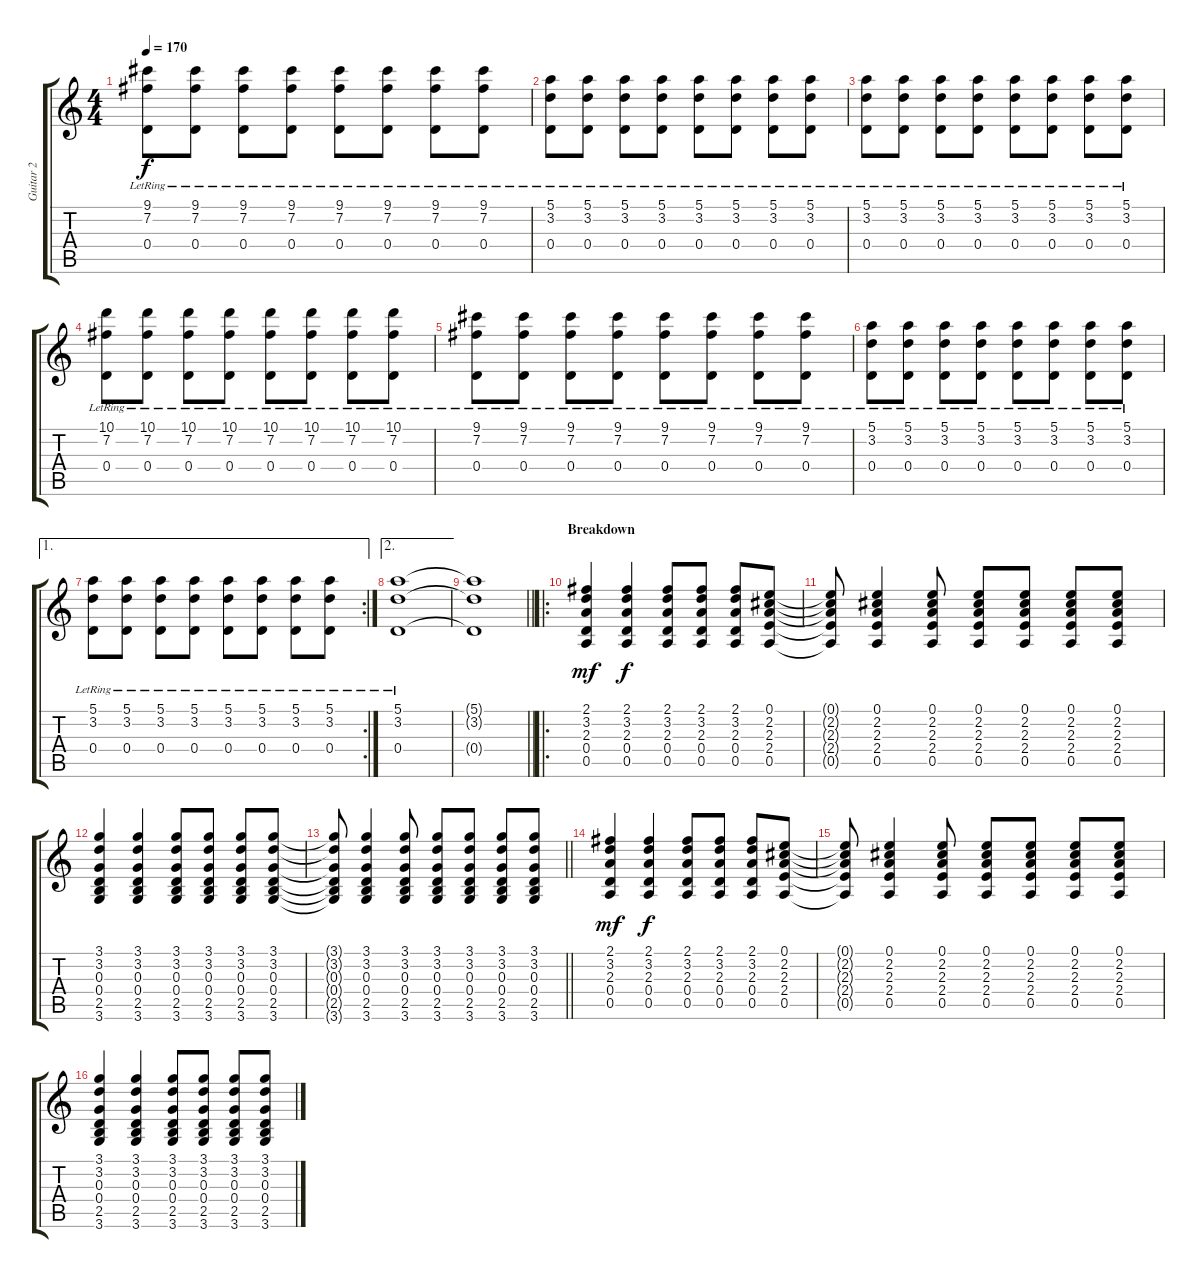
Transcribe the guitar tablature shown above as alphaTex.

\track ("Guitar 2" "Guitar 2") {instrument acousticguitarsteel}
\staff {score tabs}
\tuning (E4 B3 G3 D3 A2 E2) {hide}
\ts (4 4)
\tempo 170
\clef g2
\ks c
(9.1{lr} 7.2 0.4).8{dy f} (9.1{lr} 7.2 0.4).8 (9.1{lr} 7.2 0.4).8 (9.1{lr} 7.2 0.4).8 (9.1{lr} 7.2 0.4).8 (9.1{lr} 7.2 0.4).8 (9.1{lr} 7.2 0.4).8 (9.1{lr} 7.2 0.4).8 |
(5.1{lr} 3.2 0.4).8 (5.1{lr} 3.2 0.4).8 (5.1{lr} 3.2 0.4).8 (5.1{lr} 3.2 0.4).8 (5.1{lr} 3.2 0.4).8 (5.1{lr} 3.2 0.4).8 (5.1{lr} 3.2 0.4).8 (5.1{lr} 3.2 0.4).8 |
(5.1{lr} 3.2 0.4).8 (5.1{lr} 3.2 0.4).8 (5.1{lr} 3.2 0.4).8 (5.1{lr} 3.2 0.4).8 (5.1{lr} 3.2 0.4).8 (5.1{lr} 3.2 0.4).8 (5.1{lr} 3.2 0.4).8 (5.1{lr} 3.2 0.4).8 |
(10.1{lr} 7.2 0.4).8 (10.1{lr} 7.2 0.4).8 (10.1{lr} 7.2 0.4).8 (10.1{lr} 7.2 0.4).8 (10.1{lr} 7.2 0.4).8 (10.1{lr} 7.2 0.4).8 (10.1{lr} 7.2 0.4).8 (10.1{lr} 7.2 0.4).8 |
(9.1{lr} 7.2 0.4).8 (9.1{lr} 7.2 0.4).8 (9.1{lr} 7.2 0.4).8 (9.1{lr} 7.2 0.4).8 (9.1{lr} 7.2 0.4).8 (9.1{lr} 7.2 0.4).8 (9.1{lr} 7.2 0.4).8 (9.1{lr} 7.2 0.4).8 |
(5.1{lr} 3.2 0.4).8 (5.1{lr} 3.2 0.4).8 (5.1{lr} 3.2 0.4).8 (5.1{lr} 3.2 0.4).8 (5.1{lr} 3.2 0.4).8 (5.1{lr} 3.2 0.4).8 (5.1{lr} 3.2 0.4).8 (5.1{lr} 3.2 0.4).8 |
\ae 1
\rc 2
(5.1{lr} 3.2 0.4).8 (5.1{lr} 3.2 0.4).8 (5.1{lr} 3.2 0.4).8 (5.1{lr} 3.2 0.4).8 (5.1{lr} 3.2 0.4).8 (5.1{lr} 3.2 0.4).8 (5.1{lr} 3.2 0.4).8 (5.1{lr} 3.2 0.4).8 |
\ae 2
(5.1{lr} 3.2 0.4).1 |
\barLineRight lightlight
(5.1{t} 3.2{t} 0.4{t}).1 |
\ro
\section ("" "Breakdown")
(2.1 3.2 2.3 0.4 0.5).4{dy mf} (2.1 3.2 2.3 0.4 0.5).4{dy f} (2.1 3.2 2.3 0.4 0.5).8 (2.1 3.2 2.3 0.4 0.5).8 (2.1 3.2 2.3 0.4 0.5).8 (0.1 2.2 2.3 2.4 0.5).8 |
(0.1{t} 2.2{t} 2.3{t} 2.4{t} 0.5{t}).8 (0.1 2.2 2.3 2.4 0.5).4 (0.1 2.2 2.3 2.4 0.5).8 (0.1 2.2 2.3 2.4 0.5).8 (0.1 2.2 2.3 2.4 0.5).8 (0.1 2.2 2.3 2.4 0.5).8 (0.1 2.2 2.3 2.4 0.5).8 |
(3.1 3.2 0.3 0.4 2.5 3.6).4 (3.1 3.2 0.3 0.4 2.5 3.6).4 (3.1 3.2 0.3 0.4 2.5 3.6).8 (3.1 3.2 0.3 0.4 2.5 3.6).8 (3.1 3.2 0.3 0.4 2.5 3.6).8 (3.1 3.2 0.3 0.4 2.5 3.6).8 |
\barLineRight lightlight
(3.1{t} 3.2{t} 0.3{t} 0.4{t} 2.5{t} 3.6{t}).8 (3.1 3.2 0.3 0.4 2.5 3.6).4 (3.1 3.2 0.3 0.4 2.5 3.6).8 (3.1 3.2 0.3 0.4 2.5 3.6).8 (3.1 3.2 0.3 0.4 2.5 3.6).8 (3.1 3.2 0.3 0.4 2.5 3.6).8 (3.1 3.2 0.3 0.4 2.5 3.6).8 |
(2.1 3.2 2.3 0.4 0.5).4{dy mf} (2.1 3.2 2.3 0.4 0.5).4{dy f} (2.1 3.2 2.3 0.4 0.5).8 (2.1 3.2 2.3 0.4 0.5).8 (2.1 3.2 2.3 0.4 0.5).8 (0.1 2.2 2.3 2.4 0.5).8 |
(0.1{t} 2.2{t} 2.3{t} 2.4{t} 0.5{t}).8 (0.1 2.2 2.3 2.4 0.5).4 (0.1 2.2 2.3 2.4 0.5).8 (0.1 2.2 2.3 2.4 0.5).8 (0.1 2.2 2.3 2.4 0.5).8 (0.1 2.2 2.3 2.4 0.5).8 (0.1 2.2 2.3 2.4 0.5).8 |
(3.1 3.2 0.3 0.4 2.5 3.6).4 (3.1 3.2 0.3 0.4 2.5 3.6).4 (3.1 3.2 0.3 0.4 2.5 3.6).8 (3.1 3.2 0.3 0.4 2.5 3.6).8 (3.1 3.2 0.3 0.4 2.5 3.6).8 (3.1 3.2 0.3 0.4 2.5 3.6).8
